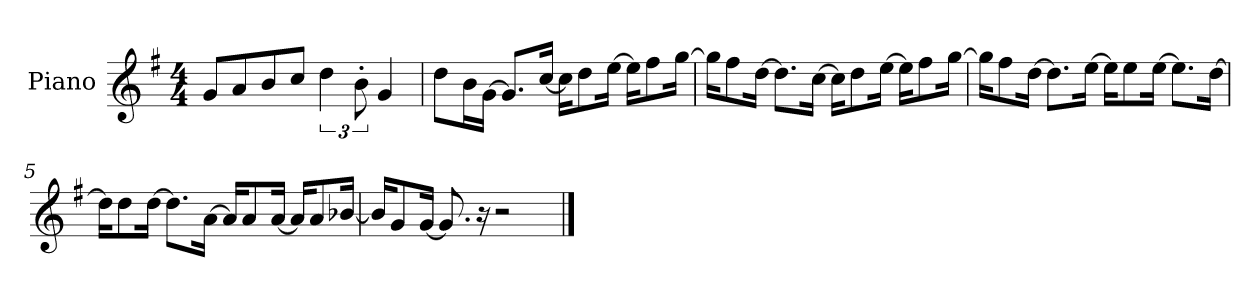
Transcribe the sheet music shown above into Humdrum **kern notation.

**kern
*part1
*staff1
*I"Piano
*I'P-no
*clefG2
*k[f#]
*M4/4
*MM90
=1
8g/L
8a/
8b/
8cc/J
6dd\
12b'\
4g/
=2
8dd\L
16b\L
[16g\JJ
8.g/L]
[16cc/Jk
16cc\KL]
8dd\
[16ee\Jk
16ee\KL]
8ff#\
[16gg\Jk
=3
16gg\KL]
8ff#\
[16dd\Jk
8.dd\L]
[16cc\Jk
16cc\KL]
8dd\
[16ee\Jk
16ee\KL]
8ff#\
[16gg\Jk
=4
16gg\KL]
8ff#\
[16dd\Jk
8.dd\L]
[16ee\Jk
16ee\KL]
8ee\
[16ee\Jk
8.ee\L]
[16dd\Jk
!!LO:LB:g=z
=5
16dd\KL]
8dd\
[16dd\Jk
8.dd\L]
[16a\Jk
16a/KL]
8a/
[16a/Jk
16a/KL]
8a/
[16b-X/Jk
=6
16b-/KL]
8g/
[16g/Jk
8.g/]
16r
2r
==
*-
